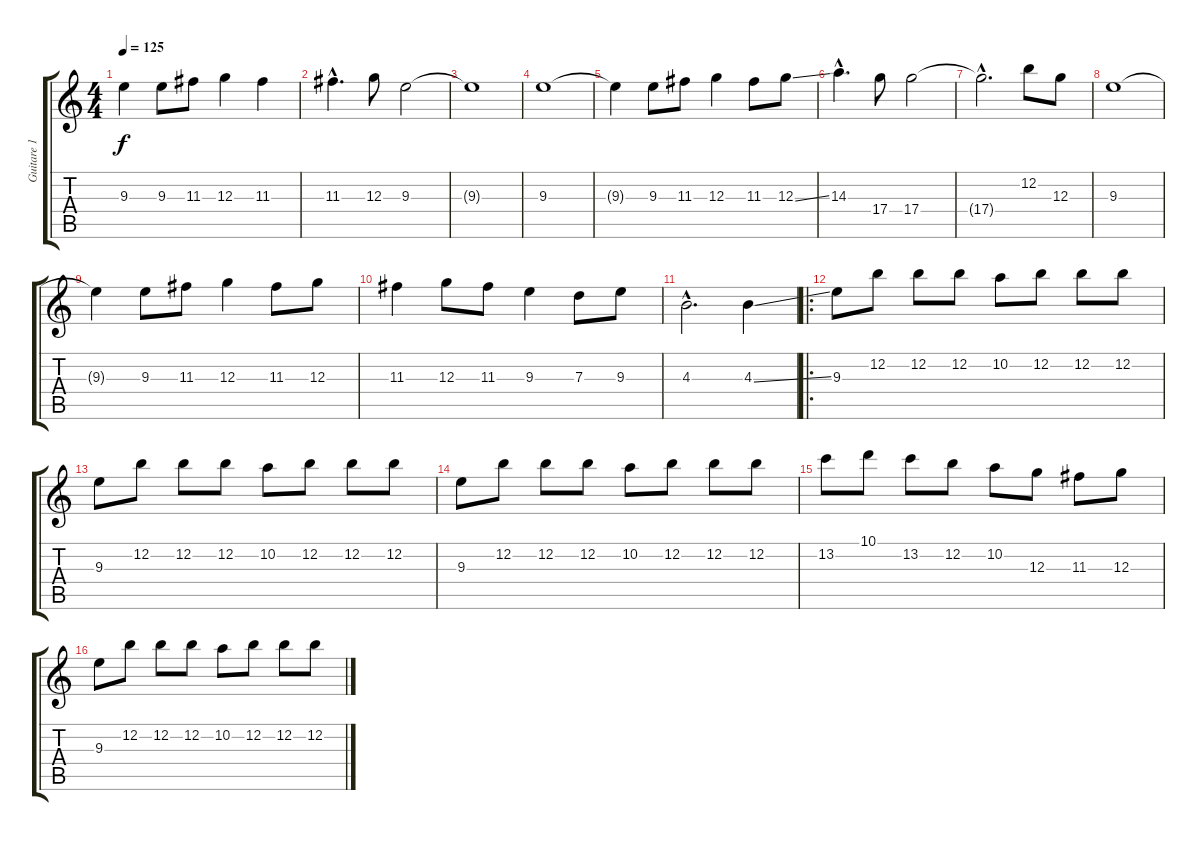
\track ("Guitare 1" "Guitare 1") {instrument distortionguitar}
\staff {score tabs}
\tuning (E4 B3 G3 D3 A2 E2) {hide}
\ts (4 4)
\tempo 125
\clef g2
\ks c
9.3{t}.4{dy f} 9.3.8 11.3.8 12.3.4 11.3.4 |
11.3{hac}.4{d} 12.3.8 9.3.2 |
9.3{t}.1 |
9.3.1 |
9.3{t}.4 9.3.8 11.3.8 12.3.4 11.3.8 12.3{ss}.8 |
14.3{hac}.4{d} 17.4.8 17.4.2 |
17.4{hac t}.2{d} 12.2.8 12.3.8 |
9.3.1 |
9.3{t}.4 9.3.8 11.3.8 12.3.4 11.3.8 12.3.8 |
11.3.4 12.3.8 11.3.8 9.3.4 7.3.8 9.3.8 |
4.3{hac}.2{d} 4.3{ss}.4 |
\ro
9.3.8 12.2.8 12.2.8 12.2.8 10.2.8 12.2.8 12.2.8 12.2.8 |
9.3.8 12.2.8 12.2.8 12.2.8 10.2.8 12.2.8 12.2.8 12.2.8 |
9.3.8 12.2.8 12.2.8 12.2.8 10.2.8 12.2.8 12.2.8 12.2.8 |
13.2.8 10.1.8 13.2.8 12.2.8 10.2.8 12.3.8 11.3.8 12.3.8 |
9.3.8 12.2.8 12.2.8 12.2.8 10.2.8 12.2.8 12.2.8 12.2.8
